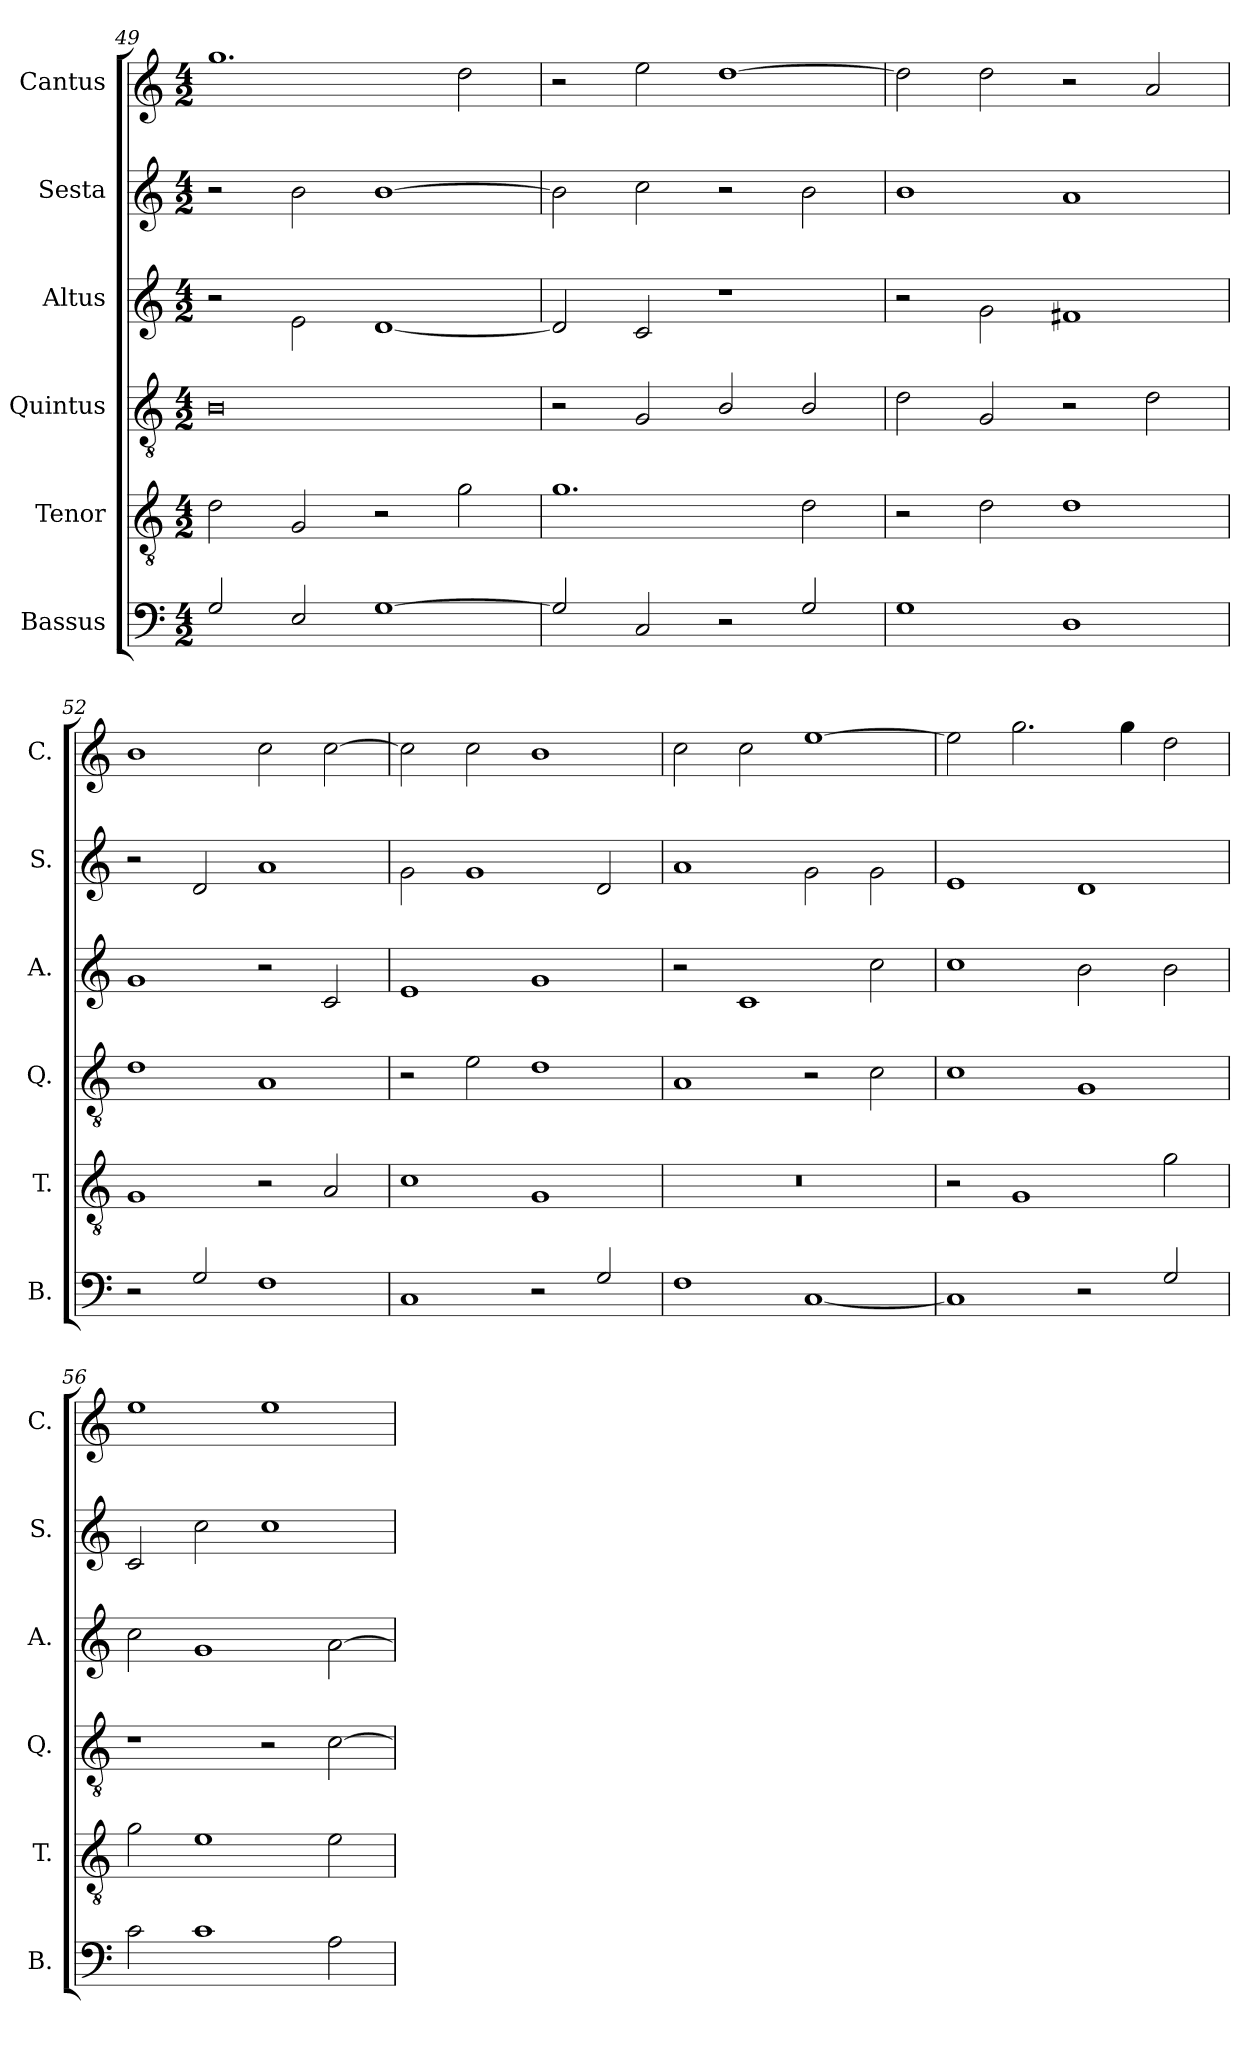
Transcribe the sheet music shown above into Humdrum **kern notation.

**kern	**kern	**kern	**kern	**kern	**kern
*part6	*part5	*part4	*part3	*part2	*part1
*staff6	*staff5	*staff4	*staff3	*staff2	*staff1
*I"Bassus	*I"Tenor	*I"Quintus	*I"Altus	*I"Sesta	*I"Cantus
*I'B.	*I'T.	*I'Q.	*I'A.	*I'S.	*I'C.
*clefF4	*clefGv2	*clefGv2	*clefG2	*clefG2	*clefG2
*k[]	*k[]	*k[]	*k[]	*k[]	*k[]
*M4/2	*M4/2	*M4/2	*M4/2	*M4/2	*M4/2
=49	=49	=49	=49	=49	=49
2G/	2d\	0B	2r	2r	1.gg
2E/	2G/	.	2e\	2b\	.
[1G	2r	.	[1d	[1b	.
.	2g\	.	.	.	2dd\
!!LO:PB:g=z
=50	=50	=50	=50	=50	=50
2G/]	1.g	2r	2d/]	2b\]	2r
2C/	.	2G/	2c/	2cc\	2ee\
2r	.	2B/	1r	2r	[1dd
2G/	2d\	2B/	.	2b\	.
=51	=51	=51	=51	=51	=51
1G	2r	2d\	2r	1b	2dd\]
.	2d\	2G/	2g\	.	2dd\
1D	1d	2r	1f#X	1a	2r
.	.	2d\	.	.	2a/
=52	=52	=52	=52	=52	=52
2r	1G	1d	1g	2r	1b
2G/	.	.	.	2d/	.
1F	2r	1A	2r	1a	2cc\
.	2A/	.	2c/	.	[2cc\
=53	=53	=53	=53	=53	=53
1C	1c	2r	1e	2g\	2cc\]
.	.	2e\	.	1g	2cc\
2r	1G	1d	1g	.	1b
2G/	.	.	.	2d/	.
=54	=54	=54	=54	=54	=54
1F	0r	1A	2r	1a	2cc\
.	.	.	1c	.	2cc\
[1C	.	2r	.	2g\	[1ee
.	.	2c\	2cc\	2g\	.
=55	=55	=55	=55	=55	=55
1C]	2r	1c	1cc	1e	2ee\]
.	1G	.	.	.	2.gg\
2r	.	1G	2b\	1d	.
.	.	.	.	.	4gg\
2G/	2g\	.	2b\	.	2dd\
!!LO:LB:g=z
=56	=56	=56	=56	=56	=56
2c\	2g\	1r	2cc\	2c/	1ee
1c	1e	.	1g	2cc\	.
.	.	2r	.	1cc	1ee
2A\	2e\	[2c\	[2a\	.	.
=	=	=	=	=	=
*-	*-	*-	*-	*-	*-
